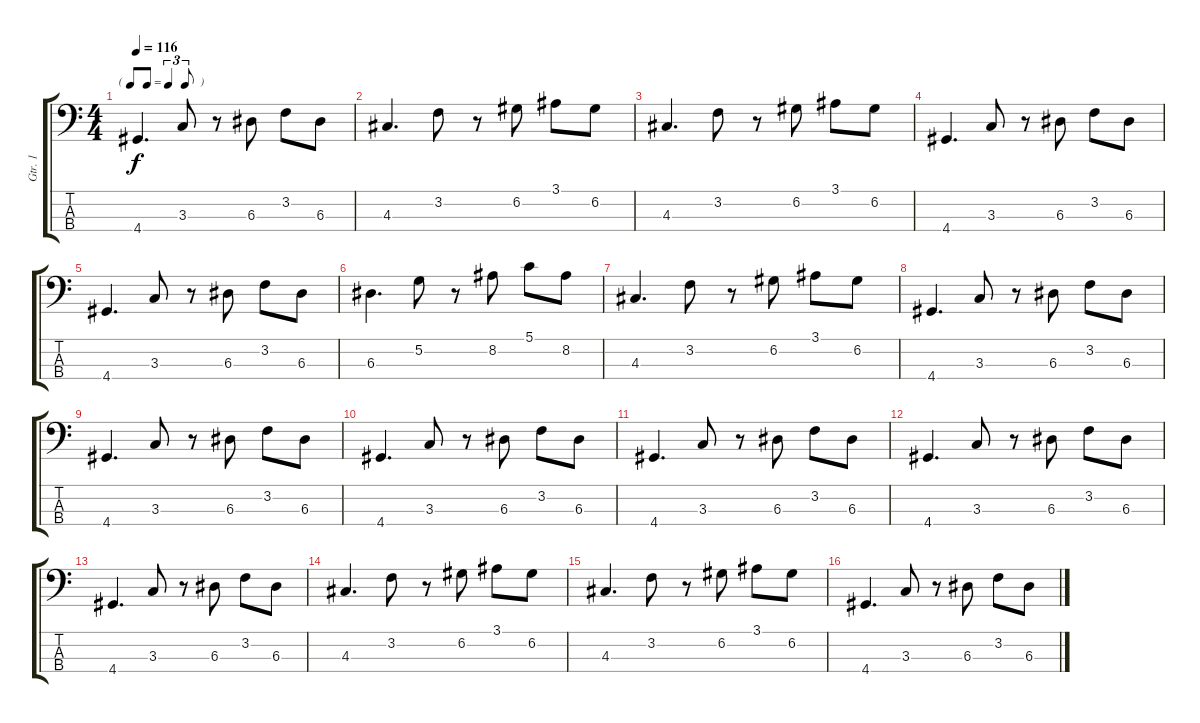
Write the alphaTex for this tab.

\track ("Gtr. 1" "Gtr. 1") {instrument electricbassfinger}
\staff {score tabs}
\tuning (G2 D2 A1 E1) {hide}
\ts (4 4)
\tf triplet8th
\tempo 116
\clef f4
\ks c
4.4.4{d dy f} 3.3.8 r.8 6.3.8 3.2.8 6.3.8 |
4.3.4{d} 3.2.8 r.8 6.2.8 3.1.8 6.2.8 |
4.3.4{d} 3.2.8 r.8 6.2.8 3.1.8 6.2.8 |
4.4.4{d} 3.3.8 r.8 6.3.8 3.2.8 6.3.8 |
4.4.4{d} 3.3.8 r.8 6.3.8 3.2.8 6.3.8 |
6.3.4{d} 5.2.8 r.8 8.2.8 5.1.8 8.2.8 |
4.3.4{d} 3.2.8 r.8 6.2.8 3.1.8 6.2.8 |
4.4.4{d} 3.3.8 r.8 6.3.8 3.2.8 6.3.8 |
4.4.4{d} 3.3.8 r.8 6.3.8 3.2.8 6.3.8 |
4.4.4{d} 3.3.8 r.8 6.3.8 3.2.8 6.3.8 |
4.4.4{d} 3.3.8 r.8 6.3.8 3.2.8 6.3.8 |
4.4.4{d} 3.3.8 r.8 6.3.8 3.2.8 6.3.8 |
4.4.4{d} 3.3.8 r.8 6.3.8 3.2.8 6.3.8 |
4.3.4{d} 3.2.8 r.8 6.2.8 3.1.8 6.2.8 |
4.3.4{d} 3.2.8 r.8 6.2.8 3.1.8 6.2.8 |
4.4.4{d} 3.3.8 r.8 6.3.8 3.2.8 6.3.8
